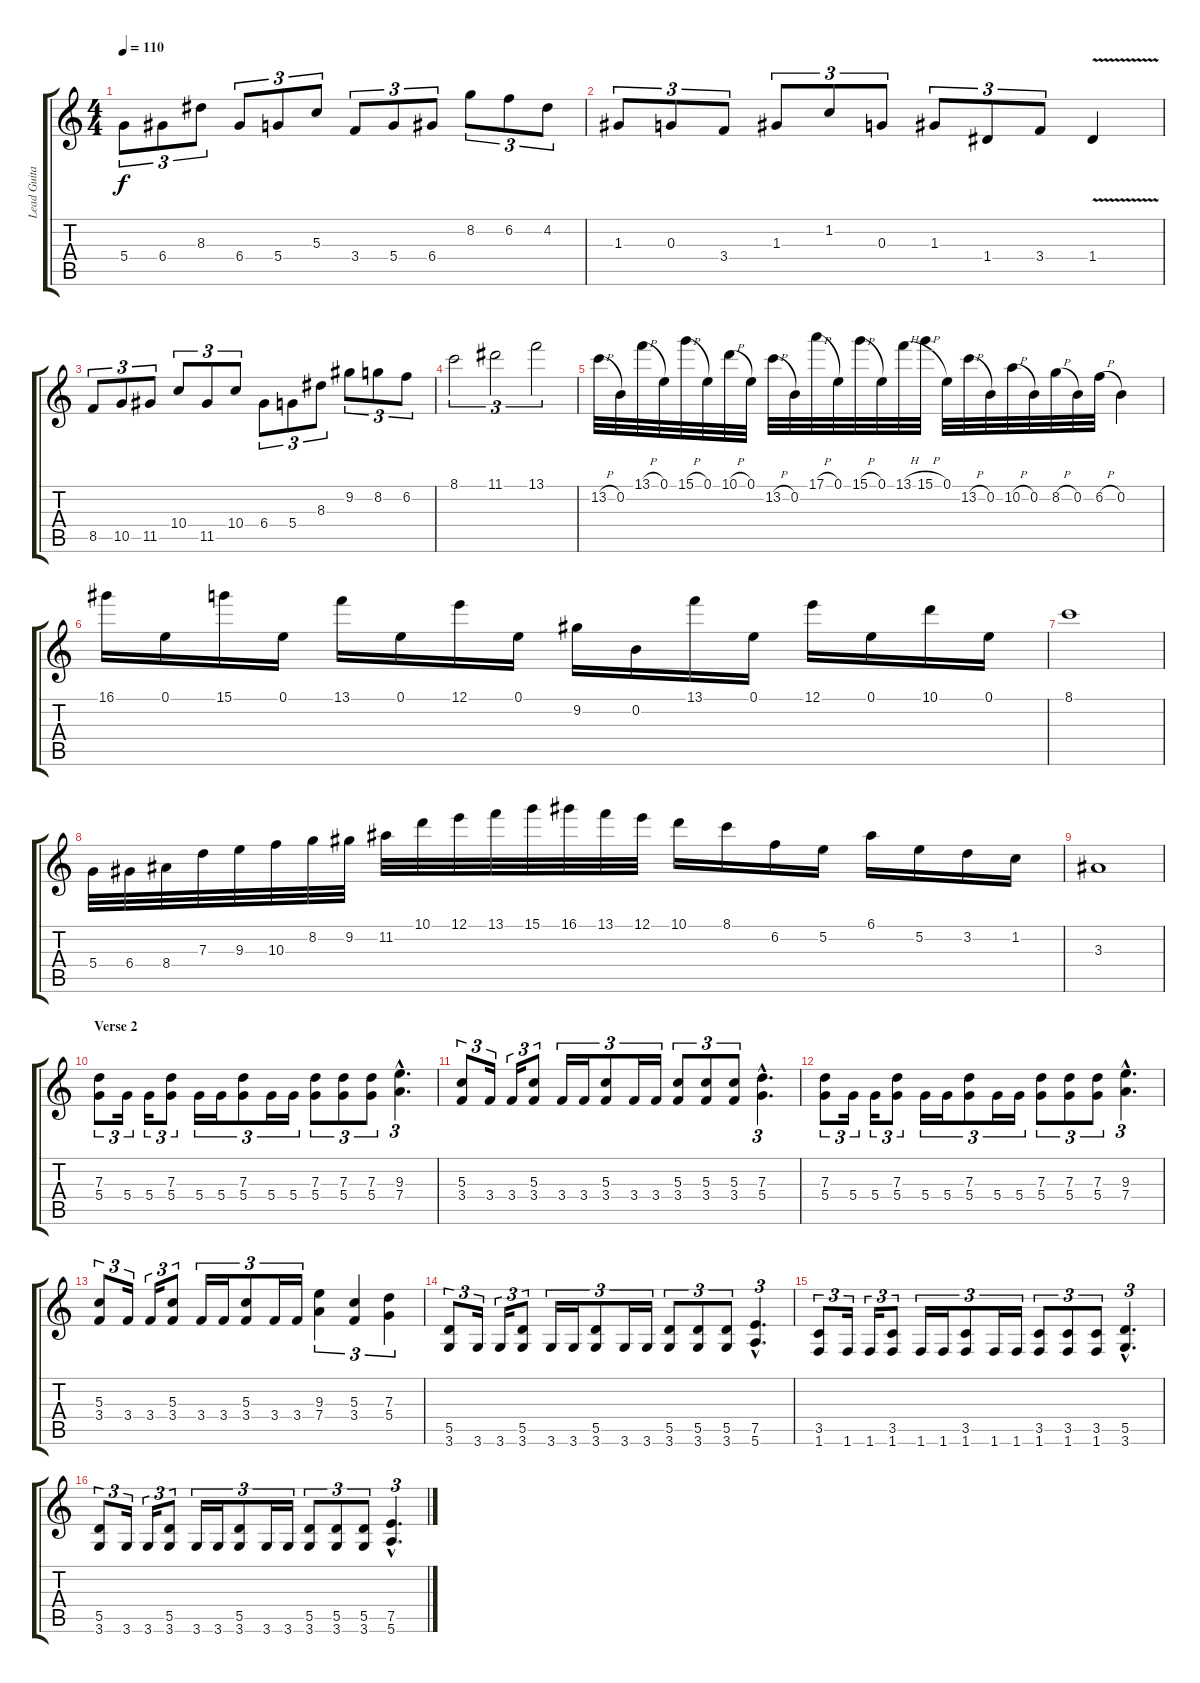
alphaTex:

\track ("Lead Guitar" "Lead Guita") {instrument distortionguitar}
\staff {score tabs}
\tuning (E4 B3 G3 D3 A2 E2) {hide}
\ts (4 4)
\tempo 110
\clef g2
\ks c
5.4.8{tu (3 2) dy f} 6.4.8{tu (3 2)} 8.3.8{tu (3 2)} 6.4.8{tu (3 2)} 5.4.8{tu (3 2)} 5.3.8{tu (3 2)} 3.4.8{tu (3 2)} 5.4.8{tu (3 2)} 6.4.8{tu (3 2)} 8.2.8{tu (3 2)} 6.2.8{tu (3 2)} 4.2.8{tu (3 2)} |
1.3.8{tu (3 2)} 0.3.8{tu (3 2)} 3.4.8{tu (3 2)} 1.3.8{tu (3 2)} 1.2.8{tu (3 2)} 0.3.8{tu (3 2)} 1.3.8{tu (3 2)} 1.4.8{tu (3 2)} 3.4.8{tu (3 2)} 1.4{v}.4 |
8.5.8{tu (3 2)} 10.5.8{tu (3 2)} 11.5.8{tu (3 2)} 10.4.8{tu (3 2)} 11.5.8{tu (3 2)} 10.4.8{tu (3 2)} 6.4.8{tu (3 2)} 5.4.8{tu (3 2)} 8.3.8{tu (3 2)} 9.2.8{tu (3 2)} 8.2.8{tu (3 2)} 6.2.8{tu (3 2)} |
8.1.2{tu (3 2)} 11.1.2{tu (3 2)} 13.1.2{tu (3 2)} |
13.2{h}.32 0.2.32 13.1{h}.32 0.1.32 15.1{h}.32 0.1.32 10.1{h}.32 0.1.32 13.2{h}.32 0.2.32 17.1{h}.32 0.1.32 15.1{h}.32 0.1.32 13.1{h}.32 15.1{h}.32 0.1.32 13.2{h}.32 0.2.32 10.2{h}.32 0.2.32 8.2{h}.32 0.2.32 6.2{h}.32 0.2.4 |
16.1.16 0.1.16 15.1.16 0.1.16 13.1.16 0.1.16 12.1.16 0.1.16 9.2.16 0.2.16 13.1.16 0.1.16 12.1.16 0.1.16 10.1.16 0.1.16 |
8.1.1 |
5.4.32 6.4.32 8.4.32 7.3.32 9.3.32 10.3.32 8.2.32 9.2.32 11.2.32 10.1.32 12.1.32 13.1.32 15.1.32 16.1.32 13.1.32 12.1.32 10.1.16 8.1.16 6.2.16 5.2.16 6.1.16 5.2.16 3.2.16 1.2.16 |
3.3.1 |
\section ("" "Verse 2")
(7.3 5.4).8{tu (3 2)} 5.4.16{tu (3 2)} 5.4.16{tu (3 2)} (7.3 5.4).8{tu (3 2)} 5.4.16{tu (3 2)} 5.4.16{tu (3 2)} (7.3 5.4).8{tu (3 2)} 5.4.16{tu (3 2)} 5.4.16{tu (3 2)} (7.3 5.4).8{tu (3 2)} (7.3 5.4).8{tu (3 2)} (7.3 5.4).8{tu (3 2)} (9.3{hac} 7.4{hac}).4{d tu (3 2)} |
(5.3 3.4).8{tu (3 2)} 3.4.16{tu (3 2)} 3.4.16{tu (3 2)} (5.3 3.4).8{tu (3 2)} 3.4.16{tu (3 2)} 3.4.16{tu (3 2)} (5.3 3.4).8{tu (3 2)} 3.4.16{tu (3 2)} 3.4.16{tu (3 2)} (5.3 3.4).8{tu (3 2)} (5.3 3.4).8{tu (3 2)} (5.3 3.4).8{tu (3 2)} (7.3{hac} 5.4{hac}).4{d tu (3 2)} |
(7.3 5.4).8{tu (3 2)} 5.4.16{tu (3 2)} 5.4.16{tu (3 2)} (7.3 5.4).8{tu (3 2)} 5.4.16{tu (3 2)} 5.4.16{tu (3 2)} (7.3 5.4).8{tu (3 2)} 5.4.16{tu (3 2)} 5.4.16{tu (3 2)} (7.3 5.4).8{tu (3 2)} (7.3 5.4).8{tu (3 2)} (7.3 5.4).8{tu (3 2)} (9.3{hac} 7.4{hac}).4{d tu (3 2)} |
(5.3 3.4).8{tu (3 2)} 3.4.16{tu (3 2)} 3.4.16{tu (3 2)} (5.3 3.4).8{tu (3 2)} 3.4.16{tu (3 2)} 3.4.16{tu (3 2)} (5.3 3.4).8{tu (3 2)} 3.4.16{tu (3 2)} 3.4.16{tu (3 2)} (9.3 7.4).4{tu (3 2)} (5.3 3.4).4{tu (3 2)} (7.3 5.4).4{tu (3 2)} |
(5.5 3.6).8{tu (3 2)} 3.6.16{tu (3 2)} 3.6.16{tu (3 2)} (5.5 3.6).8{tu (3 2)} 3.6.16{tu (3 2)} 3.6.16{tu (3 2)} (5.5 3.6).8{tu (3 2)} 3.6.16{tu (3 2)} 3.6.16{tu (3 2)} (5.5 3.6).8{tu (3 2)} (5.5 3.6).8{tu (3 2)} (5.5 3.6).8{tu (3 2)} (7.5{hac} 5.6{hac}).4{d tu (3 2)} |
(3.5 1.6).8{tu (3 2)} 1.6.16{tu (3 2)} 1.6.16{tu (3 2)} (3.5 1.6).8{tu (3 2)} 1.6.16{tu (3 2)} 1.6.16{tu (3 2)} (3.5 1.6).8{tu (3 2)} 1.6.16{tu (3 2)} 1.6.16{tu (3 2)} (3.5 1.6).8{tu (3 2)} (3.5 1.6).8{tu (3 2)} (3.5 1.6).8{tu (3 2)} (5.5{hac} 3.6{hac}).4{d tu (3 2)} |
(5.5 3.6).8{tu (3 2)} 3.6.16{tu (3 2)} 3.6.16{tu (3 2)} (5.5 3.6).8{tu (3 2)} 3.6.16{tu (3 2)} 3.6.16{tu (3 2)} (5.5 3.6).8{tu (3 2)} 3.6.16{tu (3 2)} 3.6.16{tu (3 2)} (5.5 3.6).8{tu (3 2)} (5.5 3.6).8{tu (3 2)} (5.5 3.6).8{tu (3 2)} (7.5{hac} 5.6{hac}).4{d tu (3 2)}
